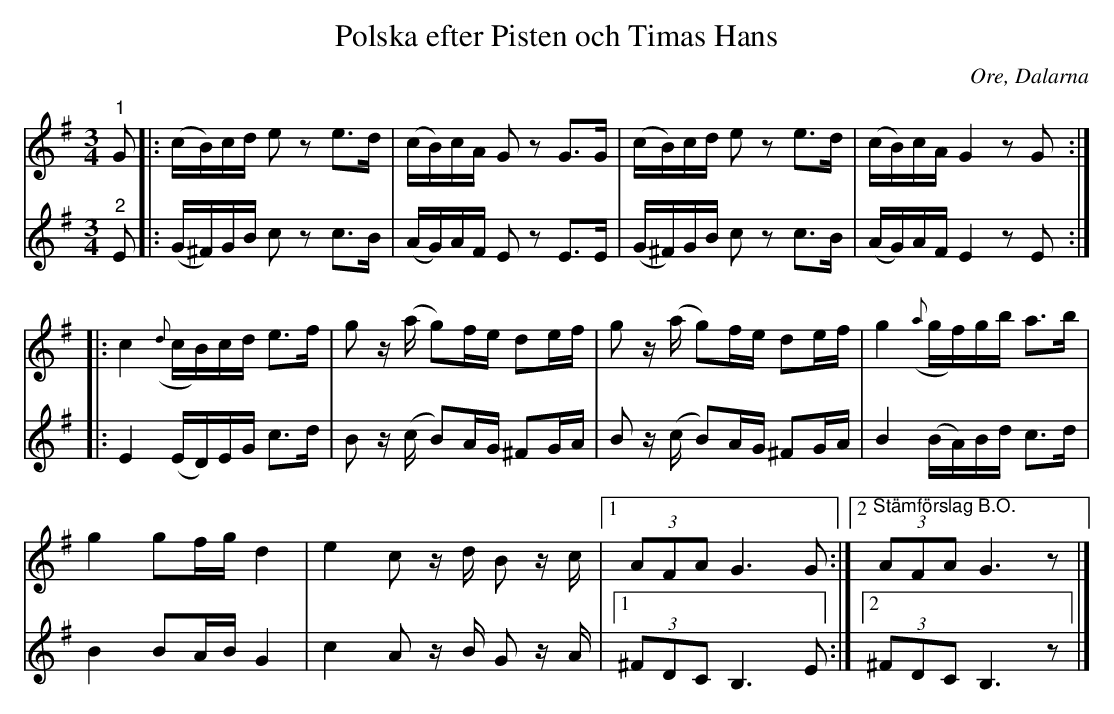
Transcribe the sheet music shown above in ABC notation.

X:1
T:Polska efter Pisten och Timas Hans
O:Ore, Dalarna
L:1/16
M:3/4
K:G
V:1
"^1" G2 |: (cB)cd e2 z2 e2>d2 | (cB)cA G2 z2 G2>G2 | (cB)cd e2 z2 e2>d2 | (cB)cA G4 z2 G2 ::
[K:G] c4({d} cB)cd e2>f2 | g2 z (a g2)fe d2ef | g2 z (a g2)fe d2ef | g4({a} gf)gb a2>b2 |
g4 g2fg d4 | e4 c2 z d B2 z c |1 (3A2F2A2 G6 G2 :|2"^Stämförslag B.O." (3A2F2A2 G6 z2 |]
V:2
"^2" E2 |: (G^F)GB c2 z2 c2>B2 | (AG)AF E2 z2 E2>E2 | (G^F)GB c2 z2 c2>B2 | (AG)AF E4 z2 E2 ::
E4 (ED)EG c2>d2 | B2 z (c B2)AG ^F2GA | B2 z (c B2)AG ^F2GA | B4 (BA)Bd c2>d2 |
B4 B2AB G4 | c4 A2 z B G2 z A |1 (3^F2D2C2 B,6 E2 :|2 (3^F2D2C2 B,6 z2 |]
